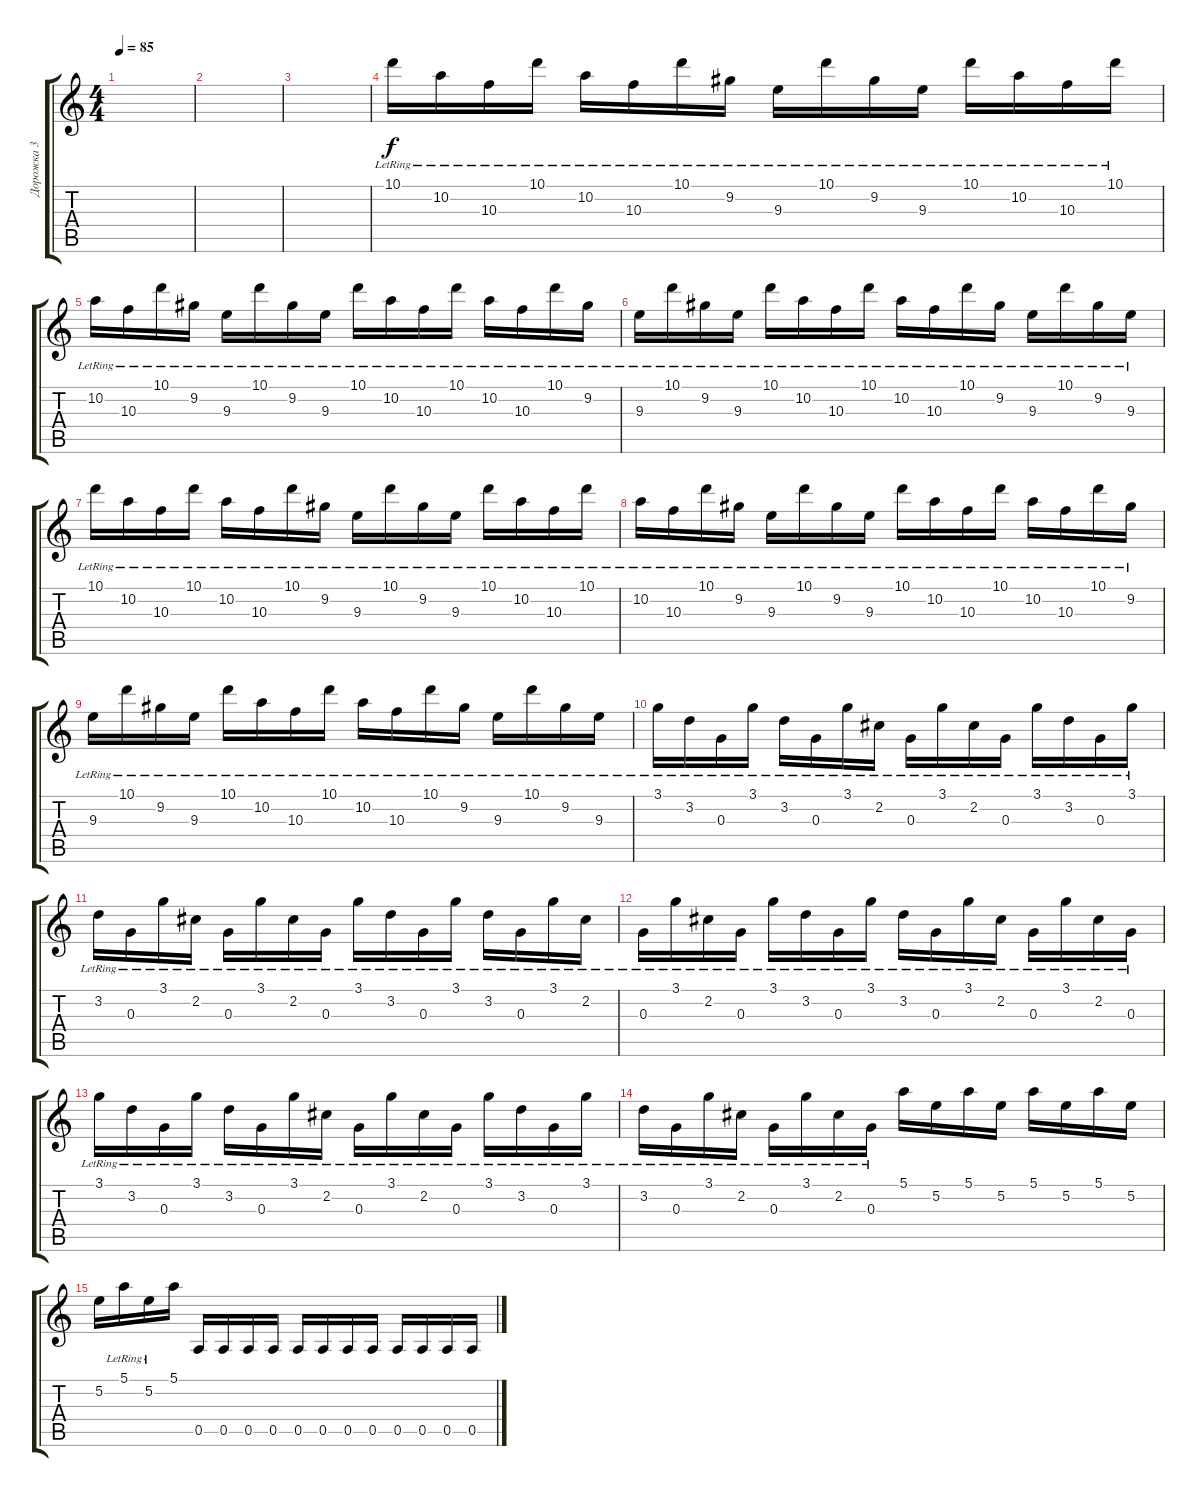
\track ("Дорожка 3" "Дорожка 3") {instrument distortionguitar}
\staff {score tabs}
\tuning (E4 B3 G3 D3 A2 E2) {hide}
\ts (4 4)
\tempo 85
\clef g2
\ks c
|
|
|
10.1{lr}.16{instrument electricguitarclean} 10.2{lr}.16 10.3{lr}.16 10.1{lr}.16 10.2{lr}.16 10.3{lr}.16 10.1{lr}.16 9.2{lr}.16 9.3{lr}.16 10.1{lr}.16 9.2{lr}.16 9.3{lr}.16 10.1{lr}.16 10.2{lr}.16 10.3{lr}.16 10.1{lr}.16 |
10.2{lr}.16 10.3{lr}.16 10.1{lr}.16 9.2{lr}.16 9.3{lr}.16 10.1{lr}.16 9.2{lr}.16 9.3{lr}.16 10.1{lr}.16 10.2{lr}.16 10.3{lr}.16 10.1{lr}.16 10.2{lr}.16 10.3{lr}.16 10.1{lr}.16 9.2{lr}.16 |
9.3{lr}.16 10.1{lr}.16 9.2{lr}.16 9.3{lr}.16 10.1{lr}.16 10.2{lr}.16 10.3{lr}.16 10.1{lr}.16 10.2{lr}.16 10.3{lr}.16 10.1{lr}.16 9.2{lr}.16 9.3{lr}.16 10.1{lr}.16 9.2{lr}.16 9.3{lr}.16 |
10.1{lr}.16 10.2{lr}.16 10.3{lr}.16 10.1{lr}.16 10.2{lr}.16 10.3{lr}.16 10.1{lr}.16 9.2{lr}.16 9.3{lr}.16 10.1{lr}.16 9.2{lr}.16 9.3{lr}.16 10.1{lr}.16 10.2{lr}.16 10.3{lr}.16 10.1{lr}.16 |
10.2{lr}.16 10.3{lr}.16 10.1{lr}.16 9.2{lr}.16 9.3{lr}.16 10.1{lr}.16 9.2{lr}.16 9.3{lr}.16 10.1{lr}.16 10.2{lr}.16 10.3{lr}.16 10.1{lr}.16 10.2{lr}.16 10.3{lr}.16 10.1{lr}.16 9.2{lr}.16 |
9.3{lr}.16 10.1{lr}.16 9.2{lr}.16 9.3{lr}.16 10.1{lr}.16 10.2{lr}.16 10.3{lr}.16 10.1{lr}.16 10.2{lr}.16 10.3{lr}.16 10.1{lr}.16 9.2{lr}.16 9.3{lr}.16 10.1{lr}.16 9.2{lr}.16 9.3{lr}.16 |
3.1{lr}.16 3.2{lr}.16 0.3{lr}.16 3.1{lr}.16 3.2{lr}.16 0.3{lr}.16 3.1{lr}.16 2.2{lr}.16 0.3{lr}.16 3.1{lr}.16 2.2{lr}.16 0.3{lr}.16 3.1{lr}.16 3.2{lr}.16 0.3{lr}.16 3.1{lr}.16 |
3.2{lr}.16 0.3{lr}.16 3.1{lr}.16 2.2{lr}.16 0.3{lr}.16 3.1{lr}.16 2.2{lr}.16 0.3{lr}.16 3.1{lr}.16 3.2{lr}.16 0.3{lr}.16 3.1{lr}.16 3.2{lr}.16 0.3{lr}.16 3.1{lr}.16 2.2{lr}.16 |
0.3{lr}.16 3.1{lr}.16 2.2{lr}.16 0.3{lr}.16 3.1{lr}.16 3.2{lr}.16 0.3{lr}.16 3.1{lr}.16 3.2{lr}.16 0.3{lr}.16 3.1{lr}.16 2.2{lr}.16 0.3{lr}.16 3.1{lr}.16 2.2{lr}.16 0.3{lr}.16 |
3.1{lr}.16 3.2{lr}.16 0.3{lr}.16 3.1{lr}.16 3.2{lr}.16 0.3{lr}.16 3.1{lr}.16 2.2{lr}.16 0.3{lr}.16 3.1{lr}.16 2.2{lr}.16 0.3{lr}.16 3.1{lr}.16 3.2{lr}.16 0.3{lr}.16 3.1{lr}.16 |
3.2{lr}.16 0.3{lr}.16 3.1{lr}.16 2.2{lr}.16 0.3{lr}.16 3.1{lr}.16 2.2{lr}.16 0.3{lr}.16 5.1.16 5.2.16 5.1.16 5.2.16 5.1.16 5.2.16 5.1.16 5.2.16 |
5.2.16 5.1{lr}.16 5.2{lr}.16 5.1.16 0.5.16 0.5.16 0.5.16 0.5.16 0.5.16 0.5.16 0.5.16 0.5.16 0.5.16 0.5.16 0.5.16 0.5.16
